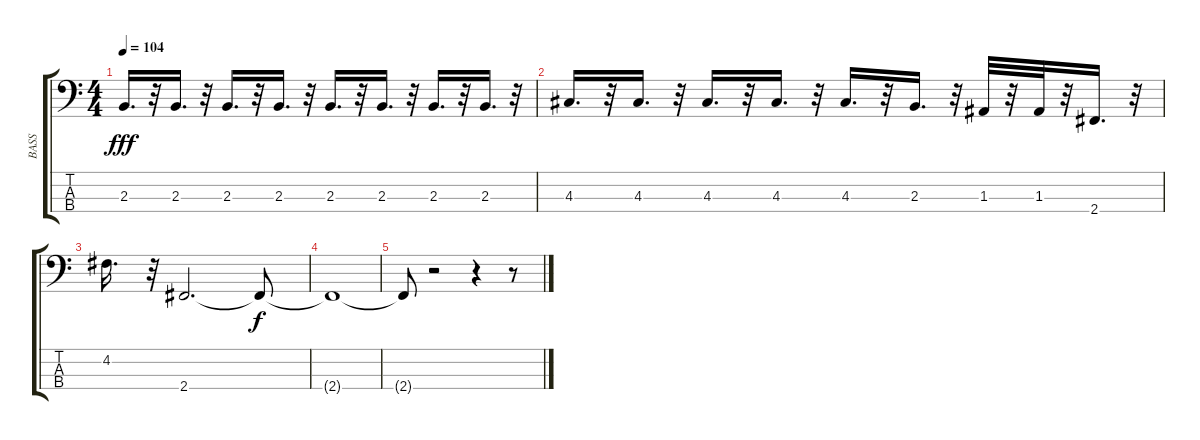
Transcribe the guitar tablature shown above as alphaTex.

\track ("BASS" "BASS") {instrument electricbasspick}
\staff {score tabs}
\tuning (G2 D2 A1 E1) {hide}
\ts (4 4)
\tempo 104
\clef f4
\ks c
2.3.16{d dy fff} r.32 2.3.16{d} r.32 2.3.16{d} r.32 2.3.16{d} r.32 2.3.16{d} r.32 2.3.16{d} r.32 2.3.16{d} r.32 2.3.16{d} r.32 |
4.3.16{d} r.32 4.3.16{d} r.32 4.3.16{d} r.32 4.3.16{d} r.32 4.3.16{d} r.32 2.3.16{d} r.32 1.3.32 r.32 1.3.32 r.32 2.4.16{d} r.32 |
4.2.16{d} r.32 2.4.2{d} 2.4{t}.8{dy f} |
2.4{t}.1 |
2.4{t}.8 r.2 r.4 r.8
